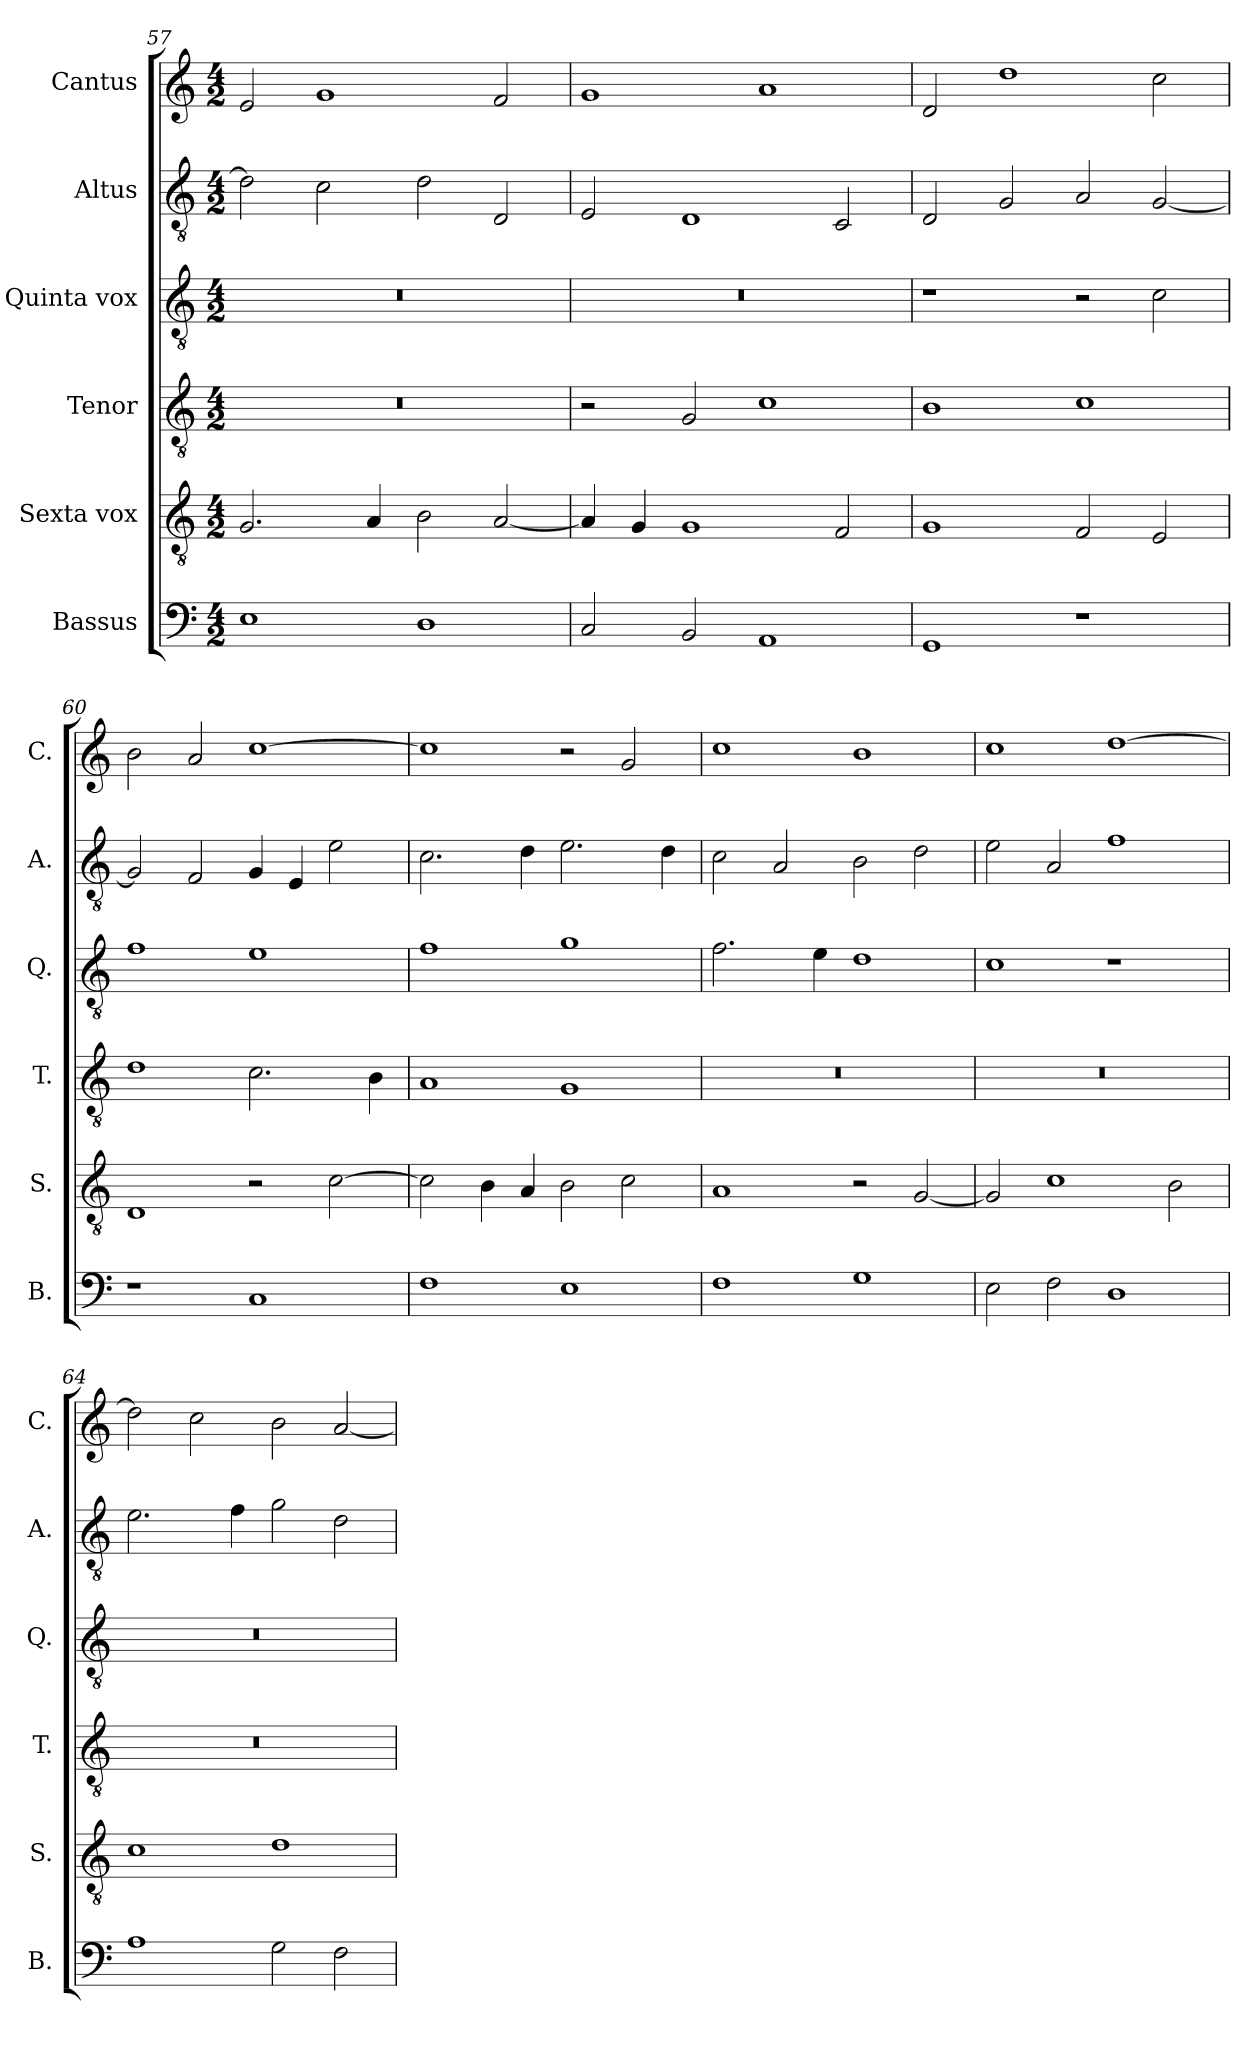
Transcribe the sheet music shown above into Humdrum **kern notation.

**kern	**kern	**kern	**kern	**kern	**kern
*part6	*part5	*part4	*part3	*part2	*part1
*staff6	*staff5	*staff4	*staff3	*staff2	*staff1
*I"Bassus	*I"Sexta vox	*I"Tenor	*I"Quinta vox	*I"Altus	*I"Cantus
*I'B.	*I'S.	*I'T.	*I'Q.	*I'A.	*I'C.
!!LO:LB:g=z
*clefF4	*clefGv2	*clefGv2	*clefGv2	*clefGv2	*clefG2
*k[]	*k[]	*k[]	*k[]	*k[]	*k[]
*M4/2	*M4/2	*M4/2	*M4/2	*M4/2	*M4/2
=57	=57	=57	=57	=57	=57
1E	2.G/	0r	0r	2d\]	2e/
.	.	.	.	2c\	1g
.	4A/	.	.	.	.
1D	2B\	.	.	2d\	.
.	[2A/	.	.	2D/	2f/
=58	=58	=58	=58	=58	=58
2C/	4A/]	2r	0r	2E/	1g
.	4G/	.	.	.	.
2BB/	1G	2G/	.	1D	.
1AA	.	1c	.	.	1a
.	2F/	.	.	2C/	.
=59	=59	=59	=59	=59	=59
1GG	1G	1B	1r	2D/	2d/
.	.	.	.	2G/	1dd
1r	2F/	1c	2r	2A/	.
.	2E/	.	2c\	[2G/	2cc\
=60	=60	=60	=60	=60	=60
1r	1D	1d	1f	2G/]	2b\
.	.	.	.	2F/	2a/
1C	2r	2.c\	1e	4G/	[1cc
.	.	.	.	4E/	.
.	[2c\	.	.	2e\	.
.	.	4B\	.	.	.
=61	=61	=61	=61	=61	=61
1F	2c\]	1A	1f	2.c\	1cc]
.	4B\	.	.	.	.
.	4A/	.	.	4d\	.
1E	2B\	1G	1g	2.e\	2r
.	2c\	.	.	.	2g/
.	.	.	.	4d\	.
=62	=62	=62	=62	=62	=62
1F	1A	0r	2.f\	2c\	1cc
.	.	.	.	2A/	.
.	.	.	4e\	.	.
1G	2r	.	1d	2B\	1b
.	[2G/	.	.	2d\	.
=63	=63	=63	=63	=63	=63
2E\	2G/]	0r	1c	2e\	1cc
2F\	1c	.	.	2A/	.
1D	.	.	1r	1f	[1dd
.	2B\	.	.	.	.
!!LO:PB:g=z
=64	=64	=64	=64	=64	=64
1A	1c	0r	0r	2.e\	2dd\]
.	.	.	.	.	2cc\
.	.	.	.	4f\	.
2G\	1d	.	.	2g\	2b\
2F\	.	.	.	2d\	[2a/
=	=	=	=	=	=
*-	*-	*-	*-	*-	*-
